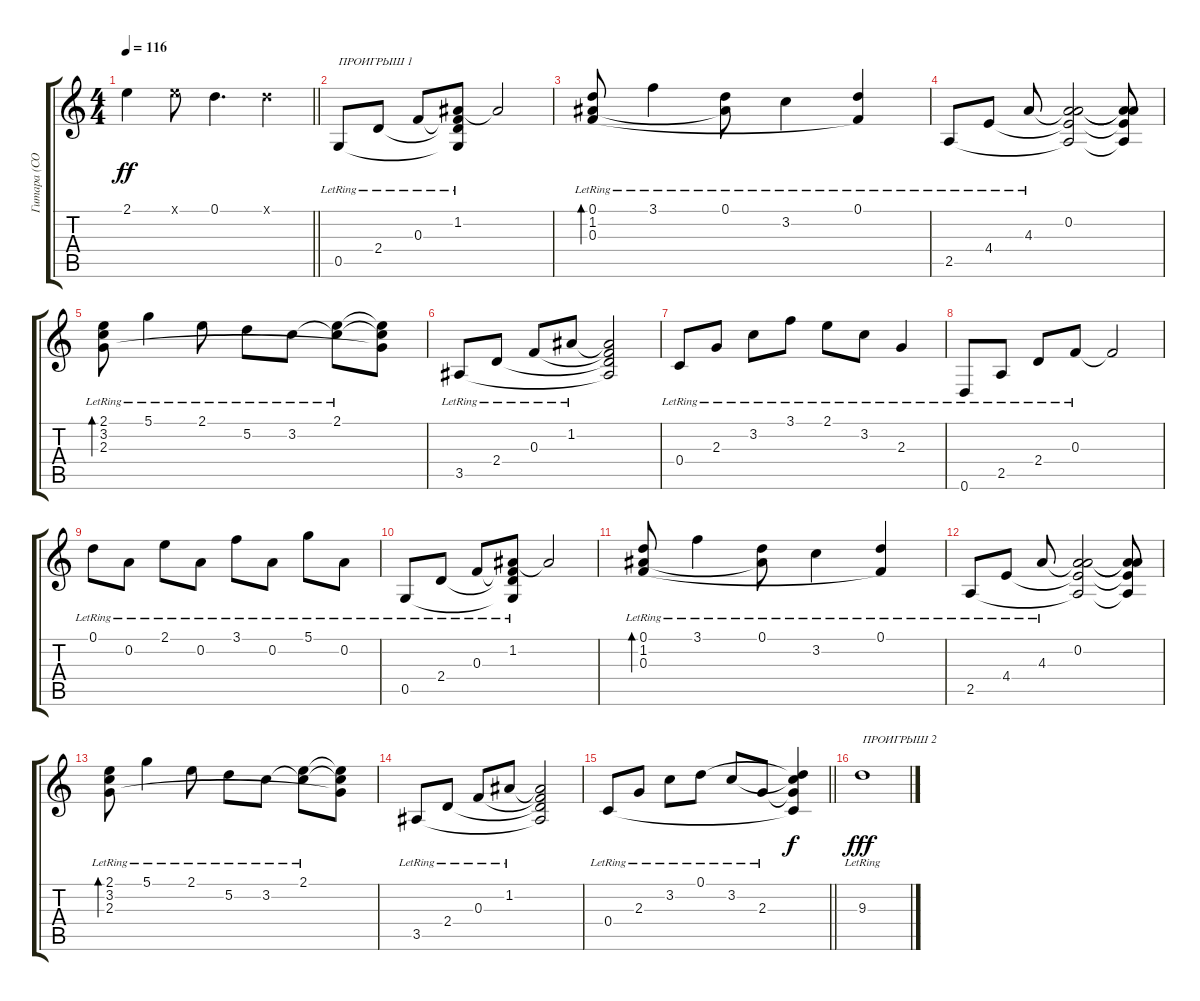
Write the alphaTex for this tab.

\track ("Гитара (СОЛО)" "Гитара (СО") {instrument acousticguitarsteel}
\staff {score tabs}
\tuning (D4 A3 F3 C3 G2 D2) {hide}
\ts (4 4)
\tempo 116
\clef g2
\barLineRight lightlight
\ks c
2.1.4{dy ff} 2.1{x}.8 0.1.4{d} 0.1{x}.4 |
0.5{lr}.8{txt "ПРОИГРЫШ 1"} 2.4{lr}.8 0.3{lr}.8 (1.2{lr} 0.3{t} 2.4{t} 0.5{t}).8 1.2{t}.2 |
(0.1{lr} 1.2{lr} 0.3{lr}).8{bd 60} 3.1{lr}.4 (0.1{lr} 1.2{t}).8 3.2{lr}.4 (0.1{lr} 0.3{t}).4 |
2.5{lr}.8 4.4{lr}.8 4.3{lr}.8 (0.2 4.3{t} 4.4{t} 2.5{t}).2 (0.2{t} 4.3{t} 4.4{t} 2.5{t}).8 |
(2.1{lr} 3.2{lr} 2.3{lr}).8{bd 60} 5.1{lr}.4 2.1{lr}.8 5.2{lr}.8 3.2{lr}.8 (2.1{lr} 3.2{t}).8 (2.1{t} 3.2{t} 2.3{t}).8 |
3.5{lr}.8 2.4{lr}.8 0.3{lr}.8 1.2{lr}.8 (1.2{t} 0.3{t} 2.4{t} 3.5{t}).2 |
0.4{lr}.8 2.3{lr}.8 3.2{lr}.8 3.1{lr}.8 2.1{lr}.8 3.2{lr}.8 2.3{lr}.4 |
0.6{lr}.8 2.5{lr}.8 2.4{lr}.8 0.3{lr}.8 0.3{t}.2 |
0.1{lr}.8 0.2{lr}.8 2.1{lr}.8 0.2{lr}.8 3.1{lr}.8 0.2{lr}.8 5.1{lr}.8 0.2{lr}.8 |
0.5{lr}.8 2.4{lr}.8 0.3{lr}.8 (1.2{lr} 0.3{t} 2.4{t} 0.5{t}).8 1.2{t}.2 |
(0.1{lr} 1.2{lr} 0.3{lr}).8{bd 60} 3.1{lr}.4 (0.1{lr} 1.2{t}).8 3.2{lr}.4 (0.1{lr} 0.3{t}).4 |
2.5{lr}.8 4.4{lr}.8 4.3{lr}.8 (0.2 4.3{t} 4.4{t} 2.5{t}).2 (0.2{t} 4.3{t} 4.4{t} 2.5{t}).8 |
(2.1{lr} 3.2{lr} 2.3{lr}).8{bd 60} 5.1{lr}.4 2.1{lr}.8 5.2{lr}.8 3.2{lr}.8 (2.1{lr} 3.2{t}).8 (2.1{t} 3.2{t} 2.3{t}).8 |
3.5{lr}.8 2.4{lr}.8 0.3{lr}.8 1.2{lr}.8 (1.2{t} 0.3{t} 2.4{t} 3.5{t}).2 |
\barLineRight lightlight
0.4{lr}.8 2.3{lr}.8 3.2{lr}.8 0.1{lr}.8 3.2{lr}.8 2.3{lr}.8 (0.1{t} 3.2{t} 2.3{t} 0.4{t}).4{dy f} |
9.3{lr}.1{txt "ПРОИГРЫШ 2" dy fff}
